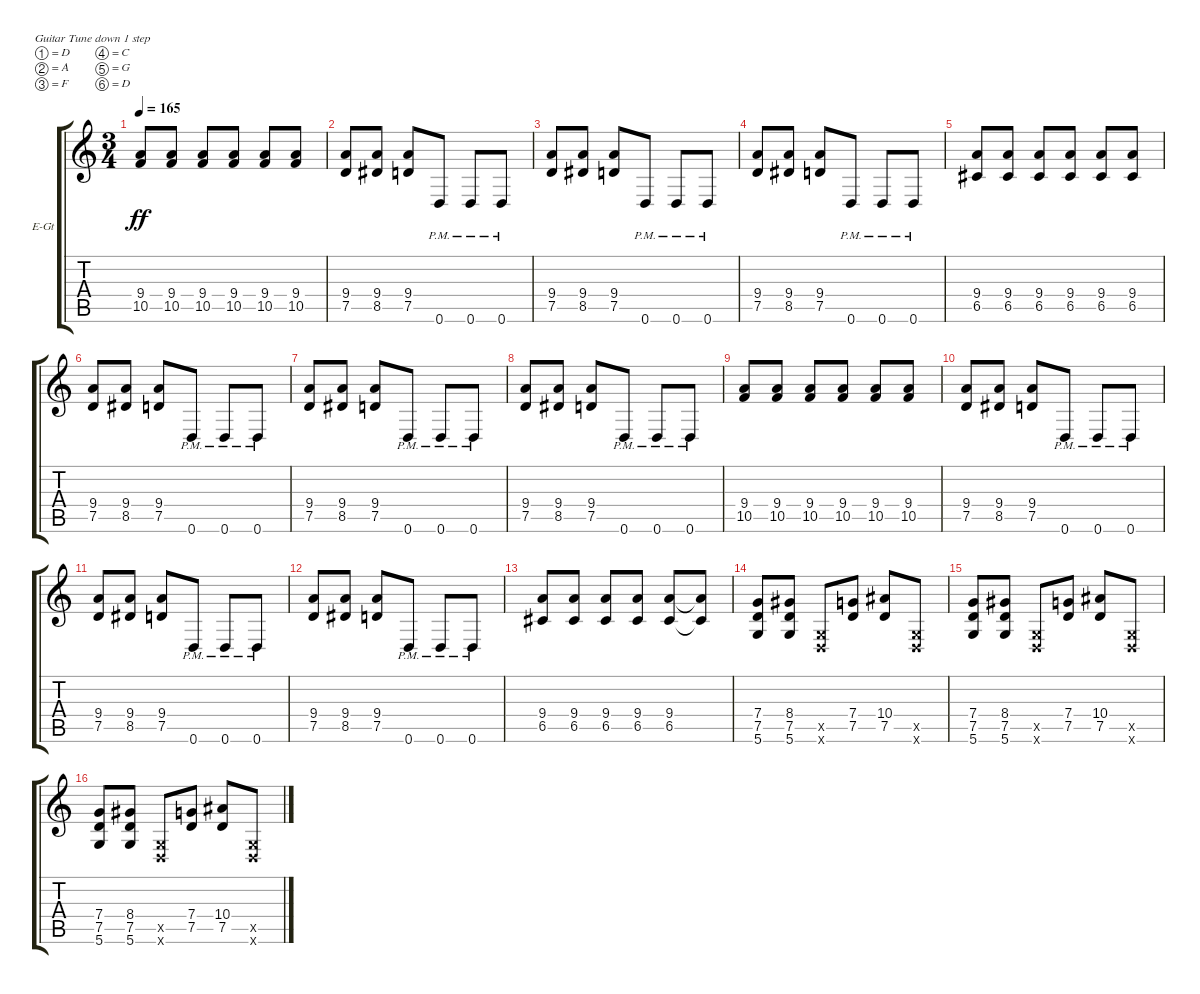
\bracketExtendMode groupsimilarinstruments
\firstSystemTrackNameOrientation horizontal
\otherSystemsTrackNameOrientation horizontal
\track ("Electric Guitar 1" "E-Gt") {instrument distortionguitar}
\staff {score tabs}
\tuning (D4 A3 F3 C3 G2 D2)
\ts (3 4)
\tempo 165
\clef g2
\ks c
(9.4 10.5).8{dy ff} (10.5 9.4).8 (10.5 9.4).8 (10.5 9.4).8 (10.5 9.4).8 (10.5 9.4).8 |
(7.5 9.4).8 (8.5 9.4).8 (7.5 9.4).8 0.6{pm}.8 0.6{pm}.8 0.6{pm}.8 |
(7.5 9.4).8 (8.5 9.4).8 (7.5 9.4).8 0.6{pm}.8 0.6{pm}.8 0.6{pm}.8 |
(7.5 9.4).8 (8.5 9.4).8 (7.5 9.4).8 0.6{pm}.8 0.6{pm}.8 0.6{pm}.8 |
(9.4 6.5).8 (6.5 9.4).8 (6.5 9.4).8 (6.5 9.4).8 (6.5 9.4).8 (6.5 9.4).8 |
(7.5 9.4).8 (8.5 9.4).8 (7.5 9.4).8 0.6{pm}.8 0.6{pm}.8 0.6{pm}.8 |
(7.5 9.4).8 (8.5 9.4).8 (7.5 9.4).8 0.6{pm}.8 0.6{pm}.8 0.6{pm}.8 |
(7.5 9.4).8 (8.5 9.4).8 (7.5 9.4).8 0.6{pm}.8 0.6{pm}.8 0.6{pm}.8 |
(9.4 10.5).8 (10.5 9.4).8 (10.5 9.4).8 (10.5 9.4).8 (10.5 9.4).8 (10.5 9.4).8 |
(7.5 9.4).8 (8.5 9.4).8 (7.5 9.4).8 0.6{pm}.8 0.6{pm}.8 0.6{pm}.8 |
(7.5 9.4).8 (8.5 9.4).8 (7.5 9.4).8 0.6{pm}.8 0.6{pm}.8 0.6{pm}.8 |
(7.5 9.4).8 (8.5 9.4).8 (7.5 9.4).8 0.6{pm}.8 0.6{pm}.8 0.6{pm}.8 |
(9.4 6.5).8 (6.5 9.4).8 (6.5 9.4).8 (6.5 9.4).8 (6.5 9.4).8 (6.5{t} 9.4{t}).8 |
(7.5 5.6 7.4).8 (5.6 7.5 8.4).8 (0.6{x} 0.5{x}).8 (7.5 7.4).8 (7.5 10.4).8 (0.6{x} 0.5{x}).8 |
(7.5 5.6 7.4).8 (5.6 7.5 8.4).8 (0.6{x} 0.5{x}).8 (7.5 7.4).8 (7.5 10.4).8 (0.6{x} 0.5{x}).8 |
(7.5 5.6 7.4).8 (5.6 7.5 8.4).8 (0.6{x} 0.5{x}).8 (7.5 7.4).8 (7.5 10.4).8 (0.6{x} 0.5{x}).8
